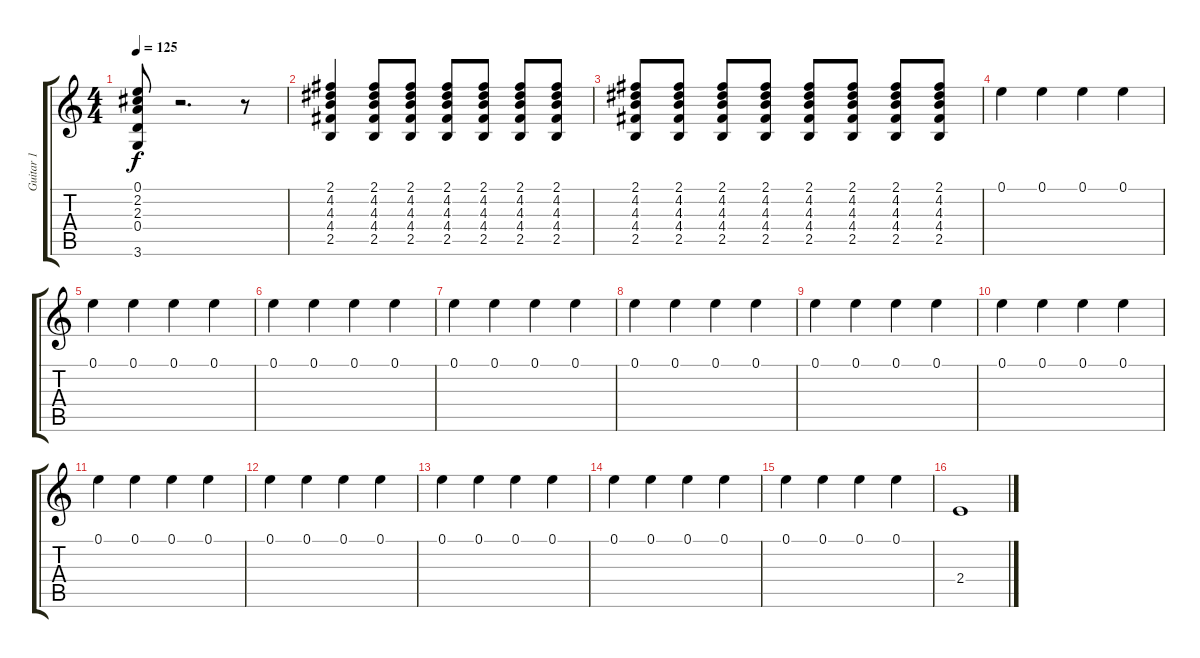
\track ("Guitar 1" "Guitar 1") {instrument overdrivenguitar}
\staff {score tabs}
\tuning (E4 B3 G3 D3 A2 E2) {hide}
\ts (4 4)
\tempo 125
\clef g2
\ks c
(0.1 2.2 2.3 0.4 3.6).8{dy f} r.2{d} r.8 |
(2.1 4.2 4.3 4.4 2.5).4 (2.1 4.2 4.3 4.4 2.5).8 (2.1 4.2 4.3 4.4 2.5).8 (2.1 4.2 4.3 4.4 2.5).8 (2.1 4.2 4.3 4.4 2.5).8 (2.1 4.2 4.3 4.4 2.5).8 (2.1 4.2 4.3 4.4 2.5).8 |
(2.1 4.2 4.3 4.4 2.5).8 (2.1 4.2 4.3 4.4 2.5).8 (2.1 4.2 4.3 4.4 2.5).8 (2.1 4.2 4.3 4.4 2.5).8 (2.1 4.2 4.3 4.4 2.5).8 (2.1 4.2 4.3 4.4 2.5).8 (2.1 4.2 4.3 4.4 2.5).8 (2.1 4.2 4.3 4.4 2.5).8 |
0.1.4 0.1.4 0.1.4 0.1.4 |
0.1.4 0.1.4 0.1.4 0.1.4 |
0.1.4 0.1.4 0.1.4 0.1.4 |
0.1.4 0.1.4 0.1.4 0.1.4 |
0.1.4 0.1.4 0.1.4 0.1.4 |
0.1.4 0.1.4 0.1.4 0.1.4 |
0.1.4 0.1.4 0.1.4 0.1.4 |
0.1.4 0.1.4 0.1.4 0.1.4 |
0.1.4 0.1.4 0.1.4 0.1.4 |
0.1.4 0.1.4 0.1.4 0.1.4 |
0.1.4 0.1.4 0.1.4 0.1.4 |
0.1.4 0.1.4 0.1.4 0.1.4 |
2.4.1
